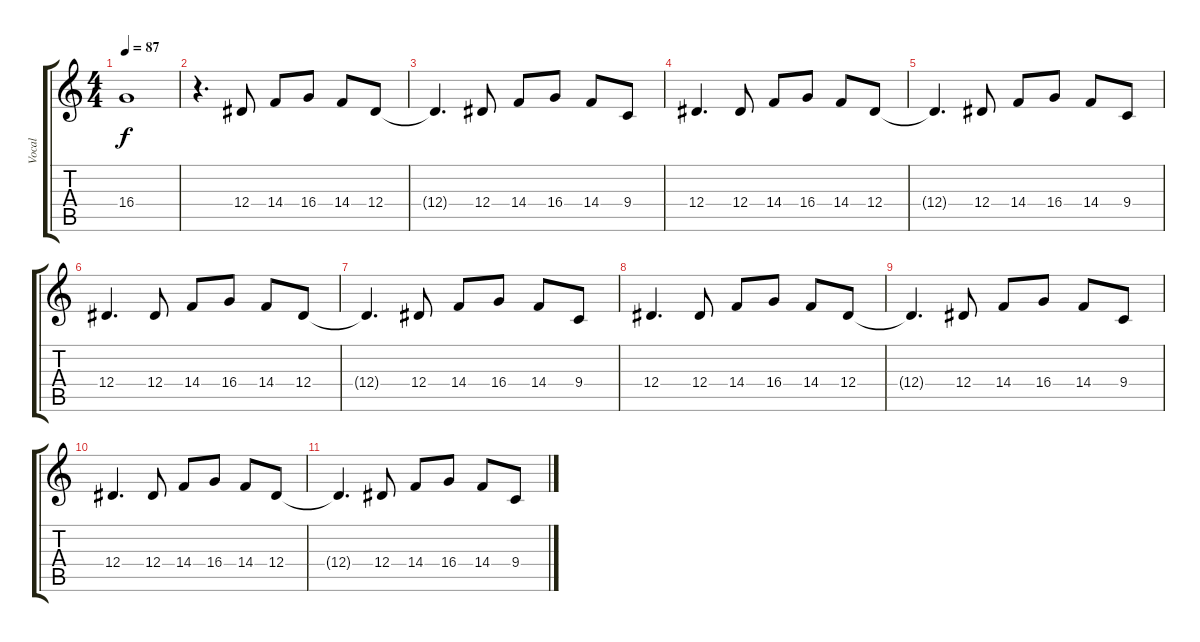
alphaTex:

\track ("Vocal" "Vocal") {instrument clavinet}
\staff {score tabs}
\tuning (F4 C4 Ab3 Eb3 Bb2 F2) {hide}
\ts (4 4)
\tempo 87
\clef g2
\ks c
16.4{t}.1{dy f} |
r.4{d} 12.4.8 14.4.8 16.4.8 14.4.8 12.4.8 |
12.4{t}.4{d} 12.4.8 14.4.8 16.4.8 14.4.8 9.4.8 |
12.4.4{d} 12.4.8 14.4.8 16.4.8 14.4.8 12.4.8 |
12.4{t}.4{d} 12.4.8 14.4.8 16.4.8 14.4.8 9.4.8 |
12.4.4{d} 12.4.8 14.4.8 16.4.8 14.4.8 12.4.8 |
12.4{t}.4{d} 12.4.8 14.4.8 16.4.8 14.4.8 9.4.8 |
12.4.4{d} 12.4.8 14.4.8 16.4.8 14.4.8 12.4.8 |
12.4{t}.4{d} 12.4.8 14.4.8 16.4.8 14.4.8 9.4.8 |
12.4.4{d} 12.4.8 14.4.8 16.4.8 14.4.8 12.4.8 |
12.4{t}.4{d} 12.4.8 14.4.8 16.4.8 14.4.8 9.4.8
